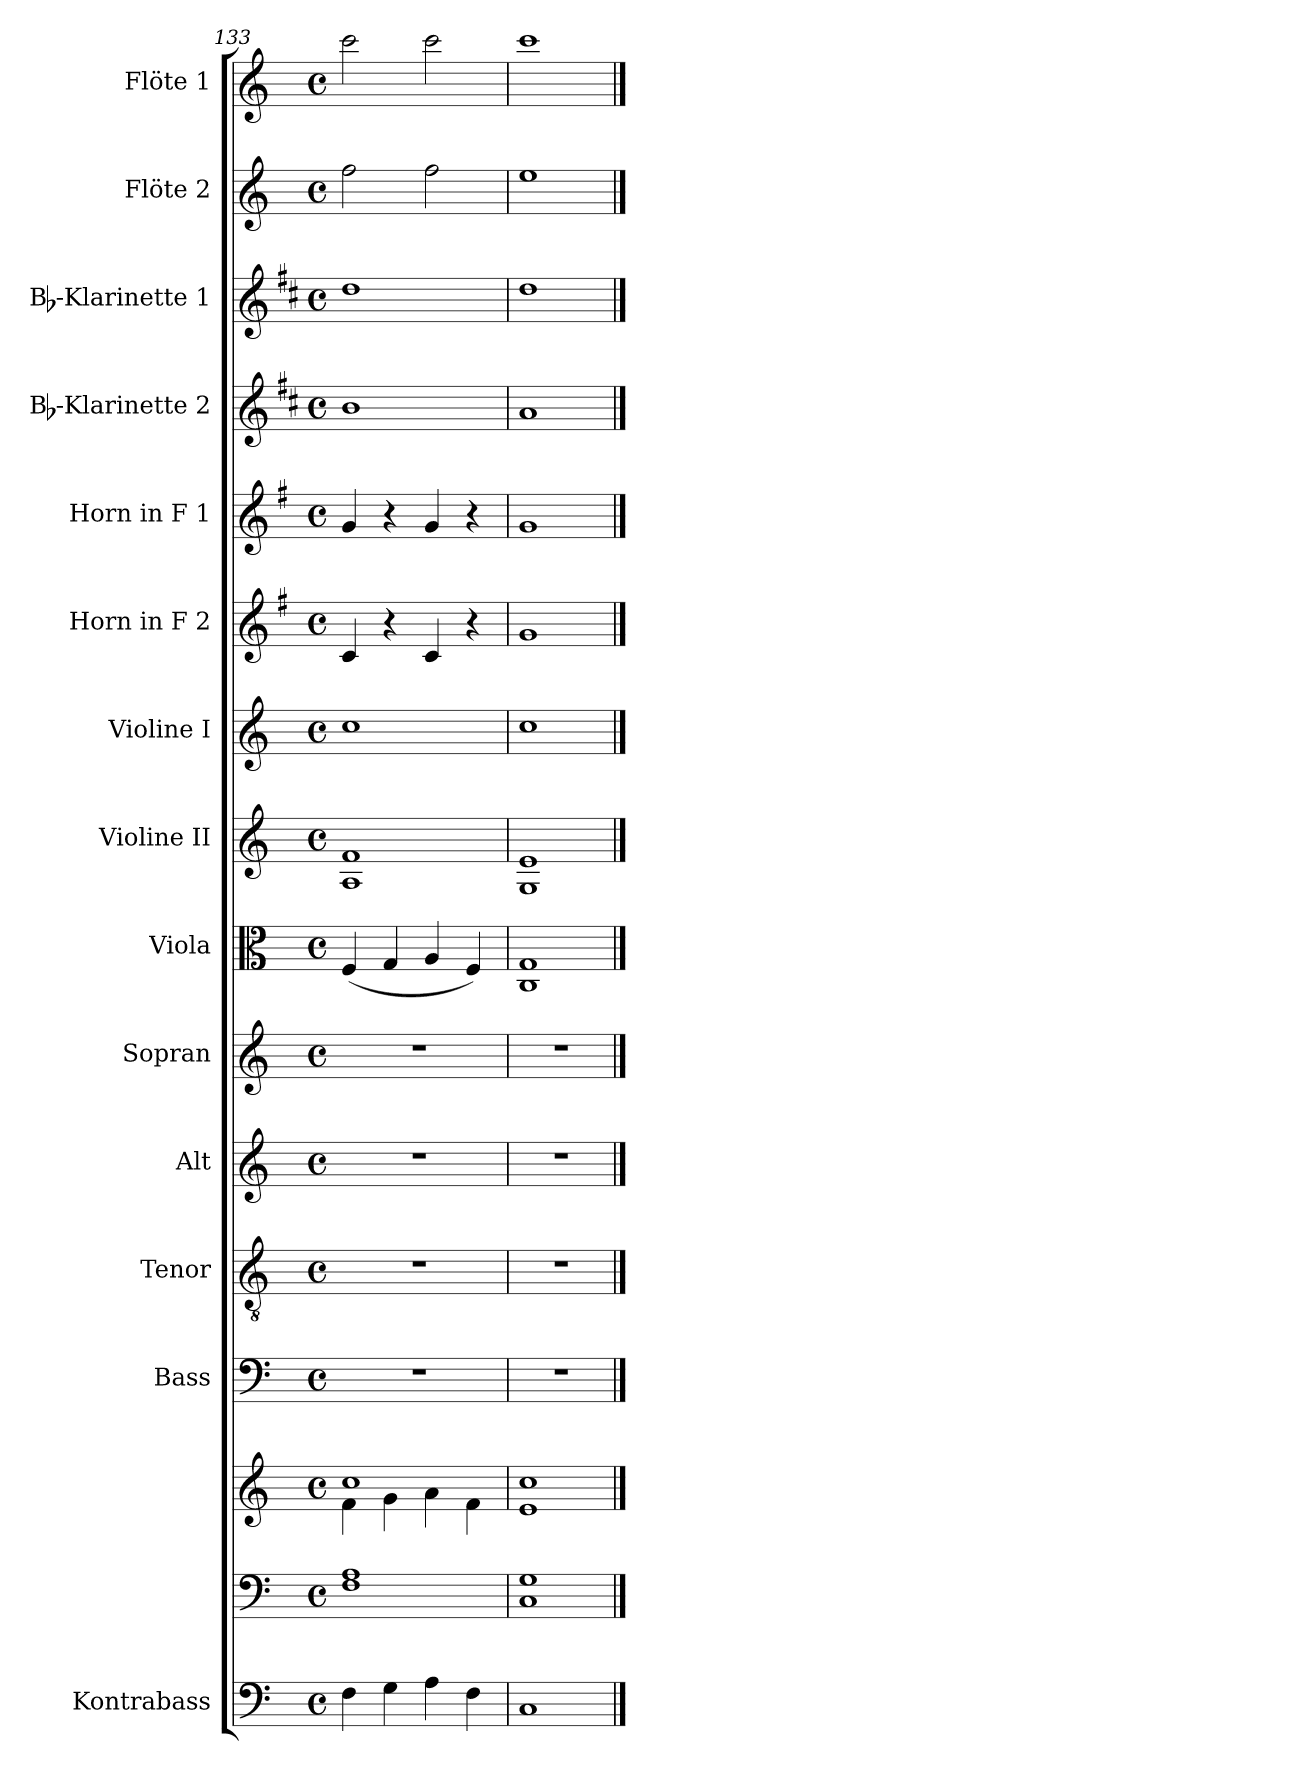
**kern	**kern	**kern	**kern	**kern	**kern	**kern	**kern	**kern	**kern	**kern	**kern	**kern	**kern	**kern	**kern
*part15	*part14	*part14	*part13	*part12	*part11	*part10	*part9	*part8	*part7	*part6	*part5	*part4	*part3	*part2	*part1
*staff16	*staff15	*staff14	*staff13	*staff12	*staff11	*staff10	*staff9	*staff8	*staff7	*staff6	*staff5	*staff4	*staff3	*staff2	*staff1
*I"Kontrabass	*	*	*I"Bass	*I"Tenor	*I"Alt	*I"Sopran	*I"Viola	*I"Violine II	*I"Violine I	*I"Horn in F 2	*I"Horn in F 1	*I"Bb-Klarinette 2	*I"Bb-Klarinette 1	*I"Flöte 2	*I"Flöte 1
*I'Kb.	*	*	*I'B.	*I'T.	*I'A.	*I'S.	*I'Vla.	*I'Vl. II	*I'Vl. I	*I'Horn 2	*I'Horn 1	*I'Bb Kl. 2	*I'Bb Kl. 1	*I'Fl. 2	*I'Fl. 1
*clefF4	*clefF4	*clefG2	*clefF4	*clefGv2	*clefG2	*clefG2	*clefC3	*clefG2	*clefG2	*clefG2	*clefG2	*clefG2	*clefG2	*clefG2	*clefG2
*ITrd7c12	*	*	*	*	*	*	*	*	*	*ITrd4c7	*ITrd4c7	*ITrd1c2	*ITrd1c2	*	*
*k[]	*k[]	*k[]	*k[]	*k[]	*k[]	*k[]	*k[]	*k[]	*k[]	*k[]	*k[]	*k[]	*k[]	*k[]	*k[]
*C:	*C:	*C:	*C:	*C:	*C:	*C:	*C:	*C:	*C:	*C:	*C:	*C:	*C:	*C:	*C:
*M4/4	*M4/4	*M4/4	*M4/4	*M4/4	*M4/4	*M4/4	*M4/4	*M4/4	*M4/4	*M4/4	*M4/4	*M4/4	*M4/4	*M4/4	*M4/4
*met(c)	*met(c)	*met(c)	*met(c)	*met(c)	*met(c)	*met(c)	*met(c)	*met(c)	*met(c)	*met(c)	*met(c)	*met(c)	*met(c)	*met(c)	*met(c)
=133	=133	=133	=133	=133	=133	=133	=133	=133	=133	=133	=133	=133	=133	=133	=133
*	*	*^	*	*	*	*	*	*	*	*	*	*	*	*	*
4FF\	1F 1A	1cc	4f\	1r	1r	1r	1r	(<4F/	1A 1f	1cc	4F/	4c/	1a	1cc	2ff\	2ccc\
4GG\	.	.	4g\	.	.	.	.	4G/	.	.	4r	4r	.	.	.	.
4AA\	.	.	4a\	.	.	.	.	4A/	.	.	4F/	4c/	.	.	2ff\	2ccc\
4FF\	.	.	4f\	.	.	.	.	4F/)	.	.	4r	4r	.	.	.	.
=134	=134	=134	=134	=134	=134	=134	=134	=134	=134	=134	=134	=134	=134	=134	=134	=134
1CC	1C 1G	1cc	1e	1r	1r	1r	1r	1C 1G	1G 1e	1cc	1c	1c	1g	1cc	1ee	1ccc
*	*	*v	*v	*	*	*	*	*	*	*	*	*	*	*	*	*
==	==	==	==	==	==	==	==	==	==	==	==	==	==	==	==
*-	*-	*-	*-	*-	*-	*-	*-	*-	*-	*-	*-	*-	*-	*-	*-
